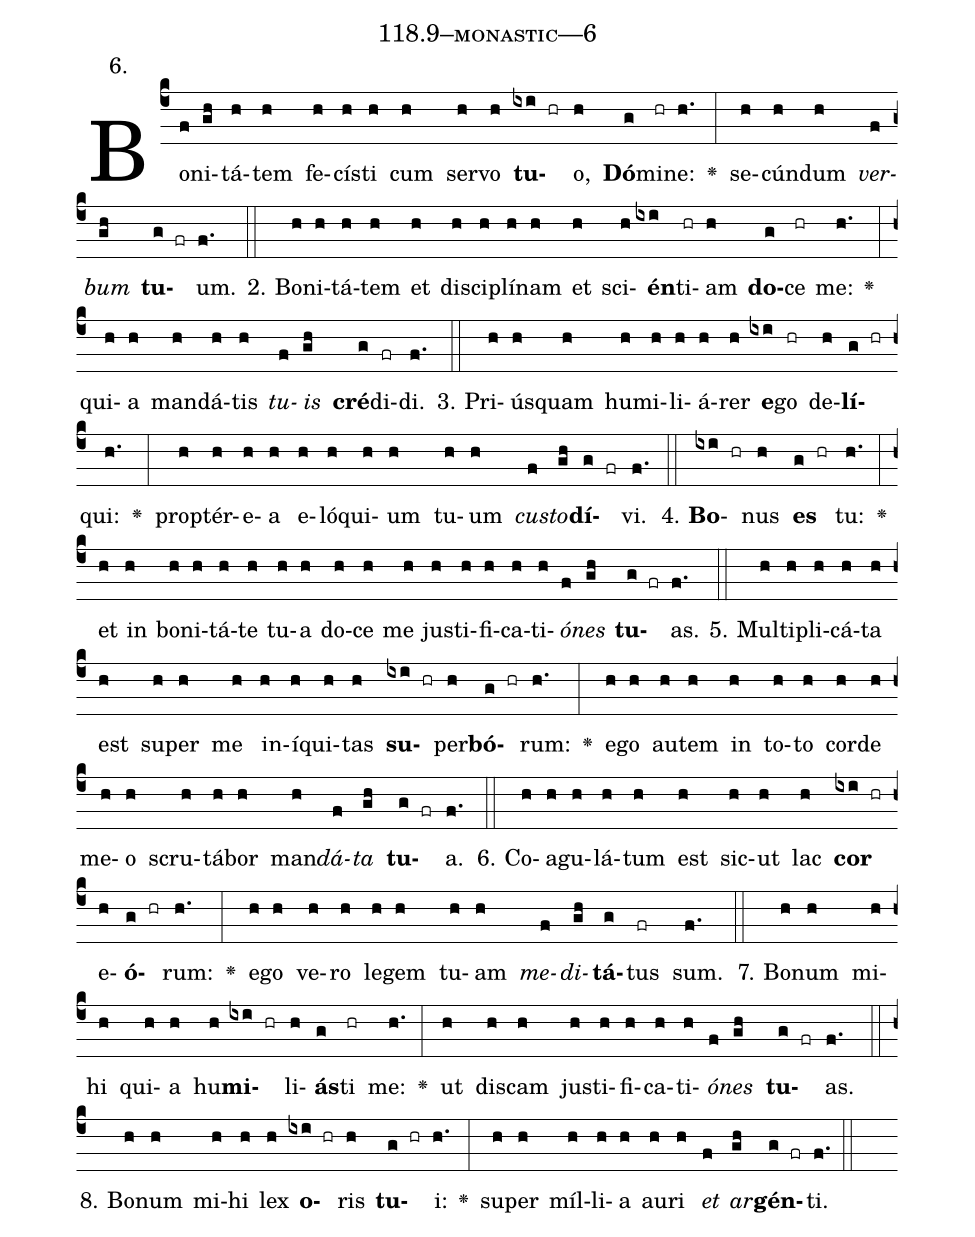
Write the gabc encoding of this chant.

name: 118.9--monastic---6;
annotation: 6.;
%%
(c4)Bo(f)ni(gh)tá(h)tem(h) fe(h)cís(h)ti(h) cum(h) ser(h)vo(h) <b>tu</b>(ixi hr)o,(h) <b>Dó</b>(g)mi(hr)ne:(h.) <v>\greheightstar</v>(:) se(h)cún(h)dum(h) <i>ver</i>(f)<i>bum</i>(gh) <b>tu</b>(g fr)um.(f.) (::)
2. Bo(h)ni(h)tá(h)tem(h) et(h) di(h)sci(h)plí(h)nam(h) et(h) sci(h)<b>én</b>(ixi)ti(hr)am(h) <b>do</b>(g)ce(hr) me:(h.) <v>\greheightstar</v>(:) qui(h)a(h) man(h)dá(h)tis(h) <i>tu</i>(f)<i>is</i>(gh) <b>cré</b>(g)di(fr)di.(f.) (::)
3. Pri(h)ús(h)quam(h) hu(h)mi(h)li(h)á(h)rer(h) <b>e</b>(ixi)go(hr) de(h)<b>lí</b>(g hr)qui:(h.) <v>\greheightstar</v>(:) prop(h)tér(h)e(h)a(h) e(h)ló(h)qui(h)um(h) tu(h)um(h) <i>cus</i>(f)<i>to</i>(gh)<b>dí</b>(g fr)vi.(f.) (::)
4. <b>Bo</b>(ixi hr)nus(h) <b>es</b>(g hr) tu:(h.) <v>\greheightstar</v>(:) et(h) in(h) bo(h)ni(h)tá(h)te(h) tu(h)a(h) do(h)ce(h) me(h) jus(h)ti(h)fi(h)ca(h)ti(h)<i>ó</i>(f)<i>nes</i>(gh) <b>tu</b>(g fr)as.(f.) (::)
5. Mul(h)ti(h)pli(h)cá(h)ta(h) est(h) su(h)per(h) me(h) in(h)í(h)qui(h)tas(h) <b>su</b>(ixi hr)per(h)<b>bó</b>(g hr)rum:(h.) <v>\greheightstar</v>(:) e(h)go(h) au(h)tem(h) in(h) to(h)to(h) cor(h)de(h) me(h)o(h) scru(h)tá(h)bor(h) man(h)<i>dá</i>(f)<i>ta</i>(gh) <b>tu</b>(g fr)a.(f.) (::)
6. Co(h)a(h)gu(h)lá(h)tum(h) est(h) sic(h)ut(h) lac(h) <b>cor</b>(ixi hr) e(h)<b>ó</b>(g hr)rum:(h.) <v>\greheightstar</v>(:) e(h)go(h) ve(h)ro(h) le(h)gem(h) tu(h)am(h) <i>me</i>(f)<i>di</i>(gh)<b>tá</b>(g)tus(fr) sum.(f.) (::)
7. Bo(h)num(h) mi(h)hi(h) qui(h)a(h) hu(h)<b>mi</b>(ixi hr)li(h)<b>ás</b>(g)ti(hr) me:(h.) <v>\greheightstar</v>(:) ut(h) dis(h)cam(h) jus(h)ti(h)fi(h)ca(h)ti(h)<i>ó</i>(f)<i>nes</i>(gh) <b>tu</b>(g fr)as.(f.) (::)
8. Bo(h)num(h) mi(h)hi(h) lex(h) <b>o</b>(ixi hr)ris(h) <b>tu</b>(g hr)i:(h.) <v>\greheightstar</v>(:) su(h)per(h) míl(h)li(h)a(h) au(h)ri(h) <i>et</i>(f) <i>ar</i>(gh)<b>gén</b>(g fr)ti.(f.) (::)
